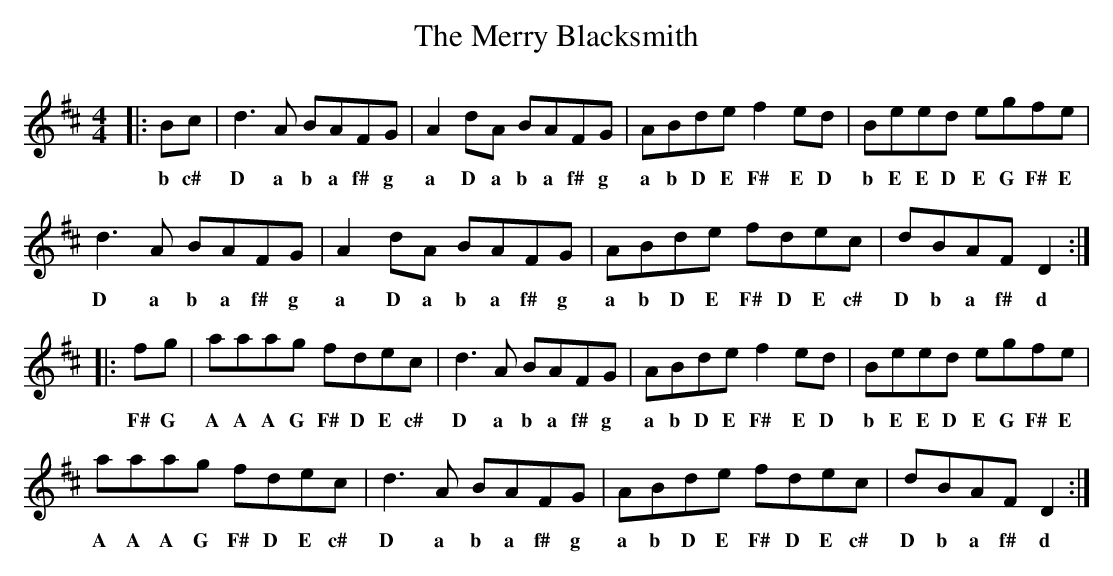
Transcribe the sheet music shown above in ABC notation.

X:1
T:Merry Blacksmith, The
M:4/4
L:1/8
K:D
|:Bc|d3A BAFG|A2dA BAFG|ABde f2ed|Beed egfe|
w:b c# D a b a f# g a D a b a f# g a b D E F# E D b E E D E G F# E
d3A BAFG|A2dA BAFG|ABde fdec|dBAF D2:|
w:D a b a f# g a D a b a f# g a b D E F# D E c# D b a f# d
|:fg|aaag fdec|d3A BAFG|ABde f2ed|Beed egfe|
w:F# G A A A G F# D E c# D a b a f# g a b D E F# E D b E E D E G F# E
aaag fdec|d3A BAFG|ABde fdec|dBAF D2:|
w:A A A G F# D E c# D a b a f# g a b D E F# D E c# D b a f# d
